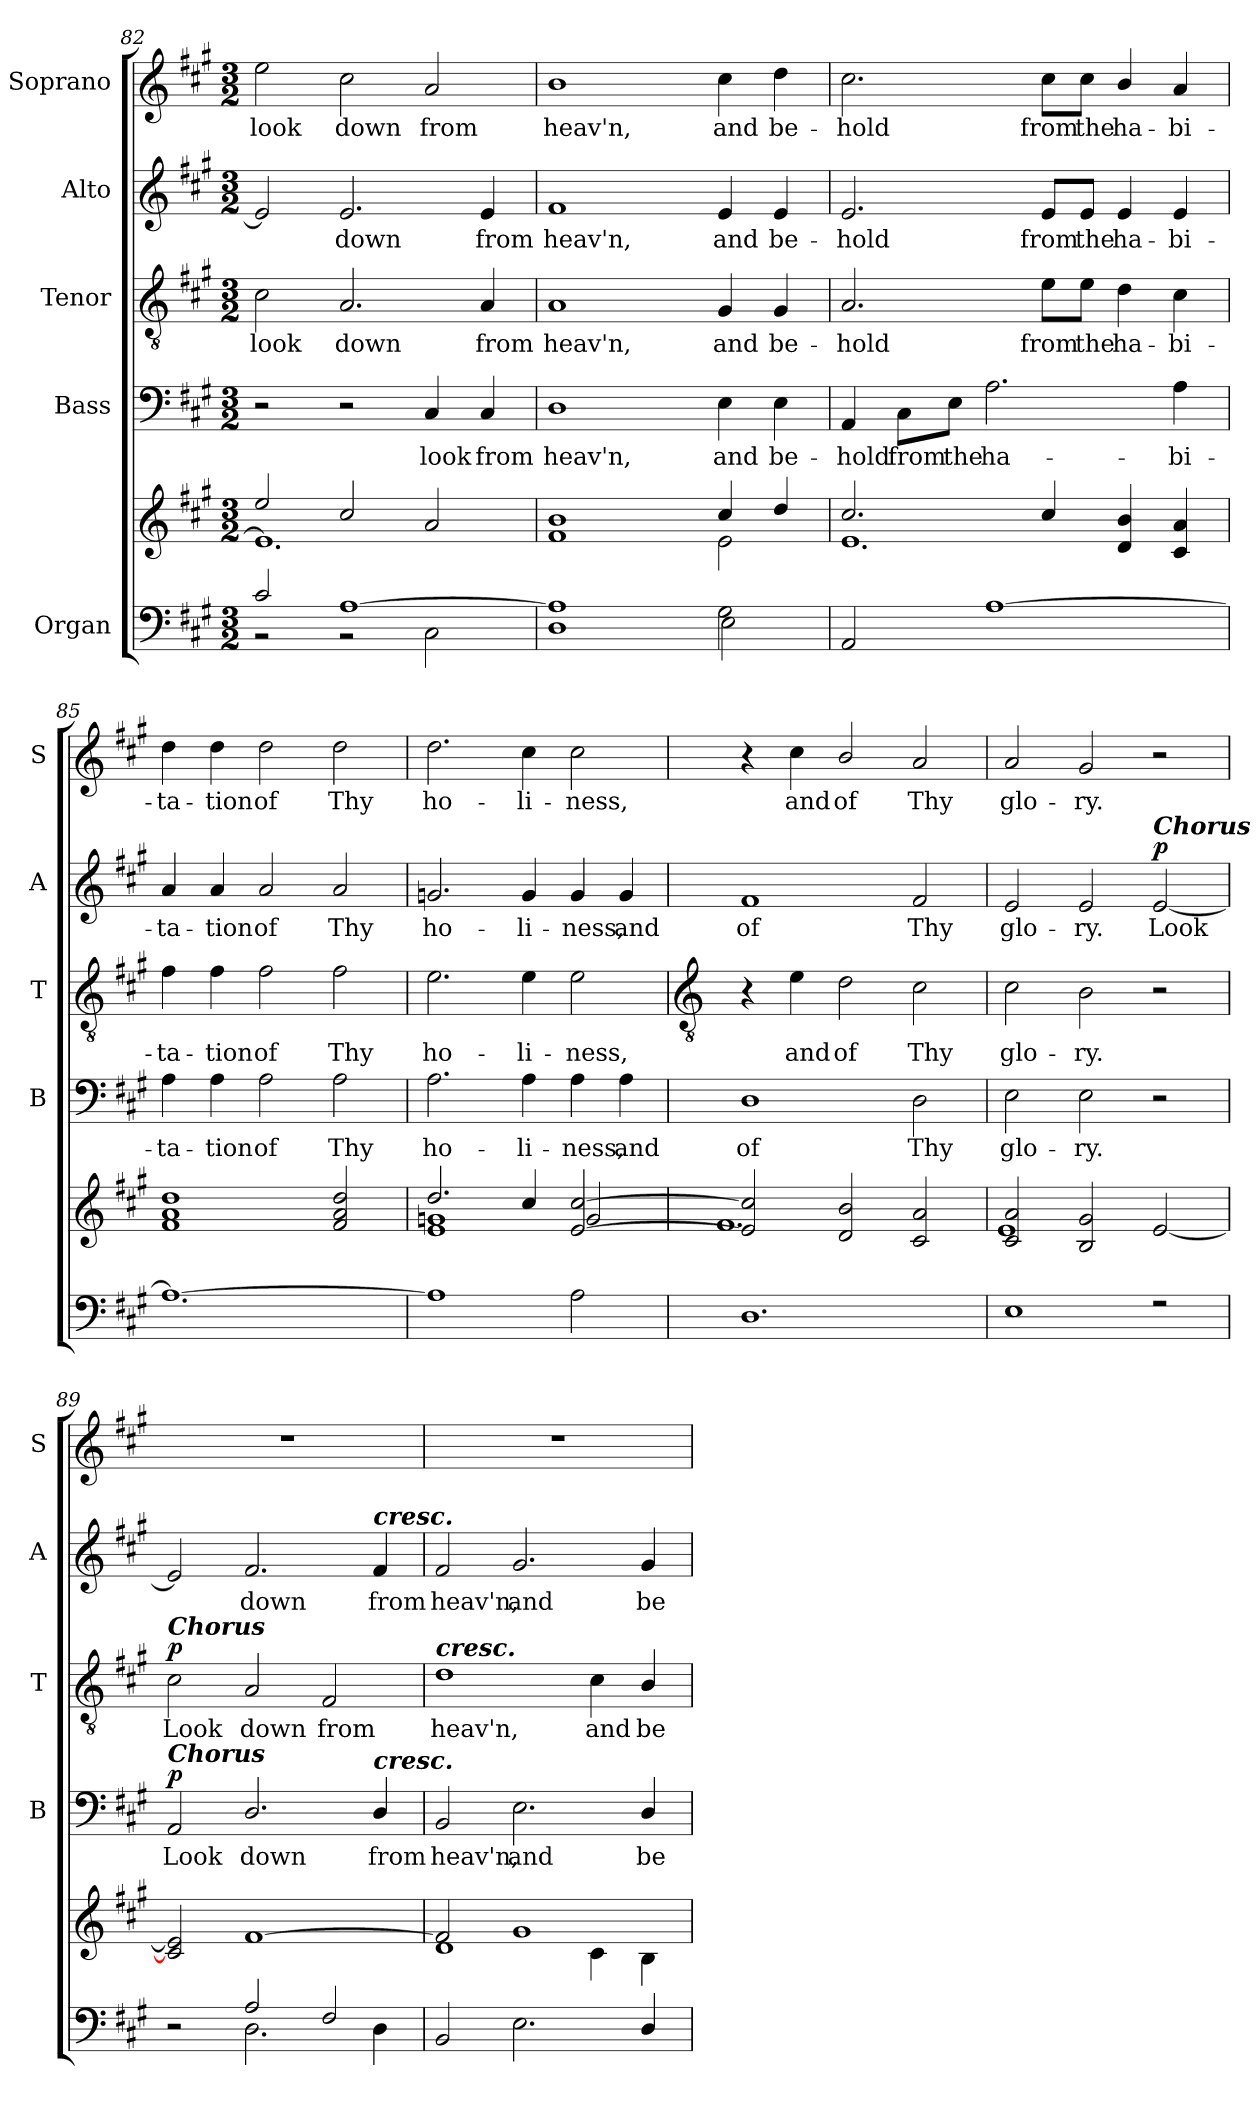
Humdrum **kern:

**kern	**kern	**kern	**text	**dynam	**kern	**text	**dynam	**kern	**text	**dynam	**kern	**text
*part5	*part5	*part4	*part4	*part4	*part3	*part3	*part3	*part2	*part2	*part2	*part1	*part1
*staff6	*staff5	*staff4	*staff4	*staff4	*staff3	*staff3	*staff3	*staff2	*staff2	*staff2	*staff1	*staff1
*I"Organ	*	*I"Bass	*	*	*I"Tenor	*	*	*I"Alto	*	*	*I"Soprano	*
*	*	*I'B	*	*	*I'T	*	*	*I'A	*	*	*I'S	*
!!LO:LB:g=z
*clefF4	*clefG2	*clefF4	*	*	*clefGv2	*	*	*clefG2	*	*	*clefG2	*
*k[f#c#g#]	*k[f#c#g#]	*k[f#c#g#]	*	*	*k[f#c#g#]	*	*	*k[f#c#g#]	*	*	*k[f#c#g#]	*
*A:	*A:	*A:	*	*	*A:	*	*	*A:	*	*	*A:	*
*M3/2	*M3/2	*M3/2	*	*	*M3/2	*	*	*M3/2	*	*	*M3/2	*
=82	=82	=82	=82	=82	=82	=82	=82	=82	=82	=82	=82	=82
*^	*^	*	*	*	*	*	*	*	*	*	*	*
!	!	!	!	!	!	!	!	!LO:LY:b	!	!	!	!	!	!LO:LY:b
2c#/	2r	2ee/	1.e\]	2r	.	.	2c#	look	.	2e]	.	.	2ee	look
!	!	!	!	!	!	!	!	!LO:LY:b	!	!	!LO:LY:b	!	!	!LO:LY:b
[1A/	2r	2cc#/	.	2r	.	.	2.A	down	.	2.e	down	.	2cc#	down
!	!	!	!	!	!LO:LY:b	!	!	!	!	!	!	!	!	!LO:LY:b
.	2C#\	2a	.	4C#	look	.	.	.	.	.	.	.	2a	from
!	!	!	!	!	!LO:LY:b	!	!	!LO:LY:b	!	!	!LO:LY:b	!	!	!
.	.	.	.	4C#	from	.	4A	from	.	4e	from	.	.	.
=83	=83	=83	=83	=83	=83	=83	=83	=83	=83	=83	=83	=83	=83	=83
!	!	!	!	!	!LO:LY:b	!	!	!LO:LY:b	!	!	!LO:LY:b	!	!	!LO:LY:b
1A/]	1D\	1f# 1b	2ryy	1D	heav'n,	.	1A	heav'n,	.	1f#	heav'n,	.	1b	heav'n,
.	.	.	2ryy	.	.	.	.	.	.	.	.	.	.	.
!	!	!	!	!	!LO:LY:b	!	!	!LO:LY:b	!	!	!LO:LY:b	!	!	!LO:LY:b
2G#\	2E\	4cc#/	2e\	4E	and	.	4G#	and	.	4e	and	.	4cc#	and
!	!	!	!	!	!LO:LY:b	!	!	!LO:LY:b	!	!	!LO:LY:b	!	!	!LO:LY:b
.	.	4dd/	.	4E	be-	.	4G#	be-	.	4e	be-	.	4dd	be-
=84	=84	=84	=84	=84	=84	=84	=84	=84	=84	=84	=84	=84	=84	=84
!	!LO:N:vis=1	!	!	!	!LO:LY:b	!	!	!LO:LY:b	!	!	!LO:LY:b	!	!	!LO:LY:b
2AA/	1.ryy	2.cc#/	1.e\	4AA	-hold	.	2.A	-hold	.	2.e	-hold	.	2.cc#	-hold
!	!	!	!	!	!LO:LY:b	!	!	!	!	!	!	!	!	!
.	.	.	.	8C#\L	from	.	.	.	.	.	.	.	.	.
!	!	!	!	!	!LO:LY:b	!	!	!	!	!	!	!	!	!
.	.	.	.	8E\J	the	.	.	.	.	.	.	.	.	.
!	!	!	!	!	!LO:LY:b	!	!	!	!	!	!	!	!	!
[1A\	.	.	.	2.A	ha-	.	.	.	.	.	.	.	.	.
!	!	!	!	!	!	!	!	!LO:LY:b	!	!	!LO:LY:b	!	!	!LO:LY:b
.	.	4cc#/	.	.	.	.	8e\L	from	.	8e/L	from	.	8cc#\L	from
!	!	!	!	!	!	!	!	!LO:LY:b	!	!	!LO:LY:b	!	!	!LO:LY:b
.	.	.	.	.	.	.	8e\J	the	.	8e/J	the	.	8cc#\J	the
!	!	!	!	!	!	!	!	!LO:LY:b	!	!	!LO:LY:b	!	!	!LO:LY:b
.	.	4d/ 4b/	.	.	.	.	4d	ha-	.	4e	ha-	.	4b/	ha-
!	!	!	!	!	!LO:LY:b	!	!	!LO:LY:b	!	!	!LO:LY:b	!	!	!LO:LY:b
.	.	4c# 4a	.	4A	-bi-	.	4c#	-bi-	.	4e	-bi-	.	4a	-bi-
=85	=85	=85	=85	=85	=85	=85	=85	=85	=85	=85	=85	=85	=85	=85
!	!LO:N:vis=1	!	!LO:N:vis=1	!	!LO:LY:b	!	!	!LO:LY:b	!	!	!LO:LY:b	!	!	!LO:LY:b
1.A\_	1.ryy	1f# 1a 1dd	1.ryy	4A	-ta-	.	4f#	-ta-	.	4a	-ta-	.	4dd	-ta-
!	!	!	!	!	!LO:LY:b	!	!	!LO:LY:b	!	!	!LO:LY:b	!	!	!LO:LY:b
.	.	.	.	4A	-tion	.	4f#	-tion	.	4a	-tion	.	4dd	-tion
!	!	!	!	!	!LO:LY:b	!	!	!LO:LY:b	!	!	!LO:LY:b	!	!	!LO:LY:b
.	.	.	.	2A	of	.	2f#	of	.	2a	of	.	2dd	of
!	!	!	!	!	!LO:LY:b	!	!	!LO:LY:b	!	!	!LO:LY:b	!	!	!LO:LY:b
.	.	2f# 2a 2dd	.	2A	Thy	.	2f#	Thy	.	2a	Thy	.	2dd	Thy
=86	=86	=86	=86	=86	=86	=86	=86	=86	=86	=86	=86	=86	=86	=86
!	!LO:N:vis=1	!	!	!	!LO:LY:b	!	!	!LO:LY:b	!	!	!LO:LY:b	!	!	!LO:LY:b
1A\]	1.ryy	2.dd/	1e\ 1gn\	2.A	ho-	.	2.e	ho-	.	2.gn	ho-	.	2.dd	ho-
!	!	!	!	!	!LO:LY:b	!	!	!LO:LY:b	!	!	!LO:LY:b	!	!	!LO:LY:b
.	.	4cc#/	.	4A	-li-	.	4e	-li-	.	4g	-li-	.	4cc#	-li-
!	!	!	!	!	!LO:LY:b	!	!	!LO:LY:b	!	!	!LO:LY:b	!	!	!LO:LY:b
2A\	.	[2e/ [2cc#/	2g/	4A	-ness,	.	2e	-ness,	.	4g	-ness,	.	2cc#	-ness,
!	!	!	!	!	!LO:LY:b	!	!	!	!	!	!LO:LY:b	!	!	!
.	.	.	.	4A	and	.	.	.	.	4g	and	.	.	.
!!LO:LB:g=z
=87	=87	=87	=87	=87	=87	=87	=87	=87	=87	=87	=87	=87	=87	=87
*	*	*	*	*	*	*	*clefGv2	*	*	*	*	*	*	*
!	!LO:N:vis=1	!	!	!	!LO:LY:b	!	!	!	!	!	!LO:LY:b	!	!	!
1.D/	1.ryy	2e/] 2cc#/]	1.f#\	1D	of	.	4r	.	.	1f#	of	.	4r	.
!	!	!	!	!	!	!	!	!LO:LY:b	!	!	!	!	!	!LO:LY:b
.	.	.	.	.	.	.	4e	and	.	.	.	.	4cc#	and
!	!	!	!	!	!	!	!	!LO:LY:b	!	!	!	!	!	!LO:LY:b
.	.	2d/ 2b/	.	.	.	.	2d	of	.	.	.	.	2b/	of
!	!	!	!	!	!LO:LY:b	!	!	!LO:LY:b	!	!	!LO:LY:b	!	!	!LO:LY:b
.	.	2c# 2a	.	2D	Thy	.	2c#	Thy	.	2f#	Thy	.	2a	Thy
=88	=88	=88	=88	=88	=88	=88	=88	=88	=88	=88	=88	=88	=88	=88
!	!LO:N:vis=1	!	!	!	!LO:LY:b	!	!	!LO:LY:b	!	!	!LO:LY:b	!	!	!LO:LY:b
1E/	1.ryy	2c# 2a	1e\	2E	glo-	.	2c#	glo-	.	2e	glo-	.	2a	glo-
!	!	!	!	!	!LO:LY:b	!	!	!LO:LY:b	!	!	!LO:LY:b	!	!	!LO:LY:b
.	.	2B 2g#	.	2E	-ry.	.	2B	-ry.	.	2e	-ry.	.	2g#	-ry.
!	!	!	!	!	!	!	!	!	!	!LO:TX:a:Bi:t=Chorus	!	!	!	!
!	!	!	!	!	!	!	!	!	!	!	!LO:LY:b	!LO:DY:b	!	!
2r	.	[2e	2ryy	2r	.	.	2r	.	.	[2e	Look	p	2r	.
=89	=89	=89	=89	=89	=89	=89	=89	=89	=89	=89	=89	=89	=89	=89
!	!	!	!	!	!	!	!LO:TX:a:Bi:t=Chorus	!	!	!	!	!	!	!
!	!	!	!	!LO:TX:a:Bi:t=Chorus	!	!	!	!	!	!	!	!	!	!
!	!	!	!LO:N:vis=1	!	!LO:LY:b	!LO:DY:b	!	!LO:LY:b	!LO:DY:b	!	!	!	!LO:N:vis=1	!
2r	2ryy	2c#] 2e]	1.ryy	2AA	Look	p	2c#	Look	p	2e]	.	.	1.r	.
!	!	!	!	!	!LO:LY:b	!	!	!LO:LY:b	!	!	!LO:LY:b	!	!	!
2A/	2.D\	[1f#	.	2.D/	down	.	2A	down	.	2.f#	down	.	.	.
!	!	!	!	!	!	!	!	!LO:LY:b	!	!	!	!	!	!
2F#/	.	.	.	.	.	.	2F#	from	.	.	.	.	.	.
!	!	!	!	!	!	!	!	!	!	!LO:TX:a:Bi:t=cresc.	!	!	!	!
!	!	!	!	!LO:TX:a:Bi:t=cresc.	!	!	!	!	!	!	!	!	!	!
!	!	!	!	!	!LO:LY:b	!	!	!	!	!	!LO:LY:b	!	!	!
.	4D\	.	.	4D/	from	.	.	.	.	4f#	from	.	.	.
=90	=90	=90	=90	=90	=90	=90	=90	=90	=90	=90	=90	=90	=90	=90
!	!	!	!	!	!	!	!LO:TX:a:Bi:t=cresc.	!	!	!	!	!	!	!
!	!	!	!	!	!LO:LY:b	!	!	!LO:LY:b	!	!	!LO:LY:b	!	!LO:N:vis=1	!
*v	*v	*	*	*	*	*	*	*	*	*	*	*	*	*
2BB/	2f#]	1d\	2BB	heav'n,	.	1d	heav'n,	.	2f#	heav'n,	.	1.r	.
!	!	!	!	!LO:LY:b	!	!	!	!	!	!LO:LY:b	!	!	!
2.E\	1g#	.	2.E	and	.	.	.	.	2.g#	and	.	.	.
!	!	!	!	!	!	!	!LO:LY:b	!	!	!	!	!	!
.	.	4c#\	.	.	.	4c#	and	.	.	.	.	.	.
!	!	!	!	!LO:LY:b	!	!	!LO:LY:b	!	!	!LO:LY:b	!	!	!
4D/	.	4B\	4D/	be-	.	4B/	be-	.	4g#	be-	.	.	.
*	*v	*v	*	*	*	*	*	*	*	*	*	*	*
=	=	=	=	=	=	=	=	=	=	=	=	=
*-	*-	*-	*-	*-	*-	*-	*-	*-	*-	*-	*-	*-
